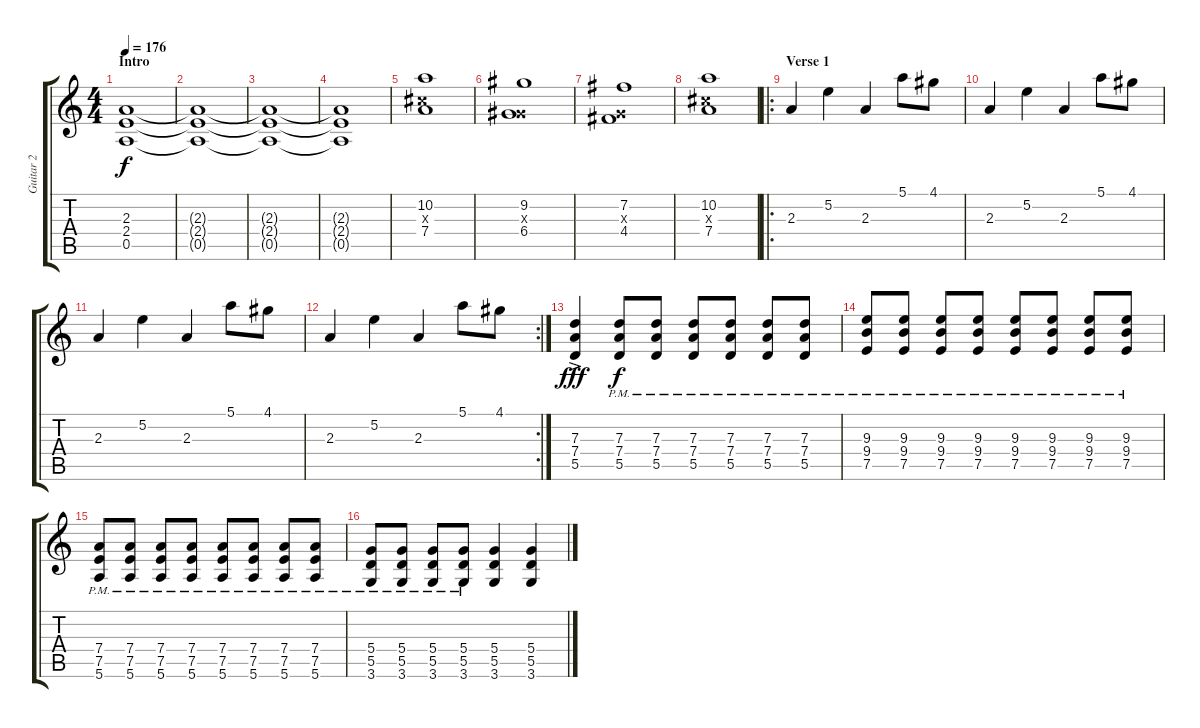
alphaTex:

\track ("Guitar 2" "Guitar 2") {instrument distortionguitar}
\staff {score tabs}
\tuning (E4 B3 G3 D3 A2 E2) {hide}
\ts (4 4)
\section ("" "Intro")
\tempo 176
\clef g2
\ks c
(2.3 2.4 0.5).1{dy f instrument distortionguitar} |
(2.3{t} 2.4{t} 0.5{t}).1 |
(2.3{t} 2.4{t} 0.5{t}).1 |
(2.3{t} 2.4{t} 0.5{t}).1 |
(10.2 6.3{x} 7.4).1 |
(9.2 0.3{x} 6.4).1 |
(7.2 0.3{x} 4.4).1 |
(10.2 6.3{x} 7.4).1 |
\ro
\section ("" "Verse 1")
2.3.4{volume 10 instrument acousticguitarnylon} 5.2.4 2.3.4 5.1.8 4.1.8 |
2.3.4 5.2.4 2.3.4 5.1.8 4.1.8 |
2.3.4 5.2.4 2.3.4 5.1.8 4.1.8 |
\rc 2
2.3.4 5.2.4 2.3.4 5.1.8 4.1.8 |
(7.3{ac} 7.4 5.5).4{dy fff instrument distortionguitar} (7.3{pm} 7.4{pm} 5.5{pm}).8{dy f} (7.3{pm} 7.4{pm} 5.5{pm}).8 (7.3{pm} 7.4{pm} 5.5{pm}).8 (7.3{pm} 7.4{pm} 5.5{pm}).8 (7.3{pm} 7.4{pm} 5.5{pm}).8 (7.3{pm} 7.4{pm} 5.5{pm}).8 |
(9.3{pm} 9.4{pm} 7.5{pm}).8 (9.3{pm} 9.4{pm} 7.5{pm}).8 (9.3{pm} 9.4{pm} 7.5{pm}).8 (9.3{pm} 9.4{pm} 7.5{pm}).8 (9.3{pm} 9.4{pm} 7.5{pm}).8 (9.3{pm} 9.4{pm} 7.5{pm}).8 (9.3{pm} 9.4{pm} 7.5{pm}).8 (9.3{pm} 9.4{pm} 7.5{pm}).8 |
(7.4{pm} 7.5{pm} 5.6{pm}).8 (7.4{pm} 7.5{pm} 5.6{pm}).8 (7.4{pm} 7.5{pm} 5.6{pm}).8 (7.4{pm} 7.5{pm} 5.6{pm}).8 (7.4{pm} 7.5{pm} 5.6{pm}).8 (7.4{pm} 7.5{pm} 5.6{pm}).8 (7.4{pm} 7.5{pm} 5.6{pm}).8 (7.4{pm} 7.5{pm} 5.6{pm}).8 |
(5.4{pm} 5.5{pm} 3.6{pm}).8 (5.4{pm} 5.5{pm} 3.6{pm}).8 (5.4{pm} 5.5{pm} 3.6{pm}).8 (5.4{pm} 5.5{pm} 3.6{pm}).8 (5.4 5.5 3.6).4 (5.4 5.5 3.6).4
